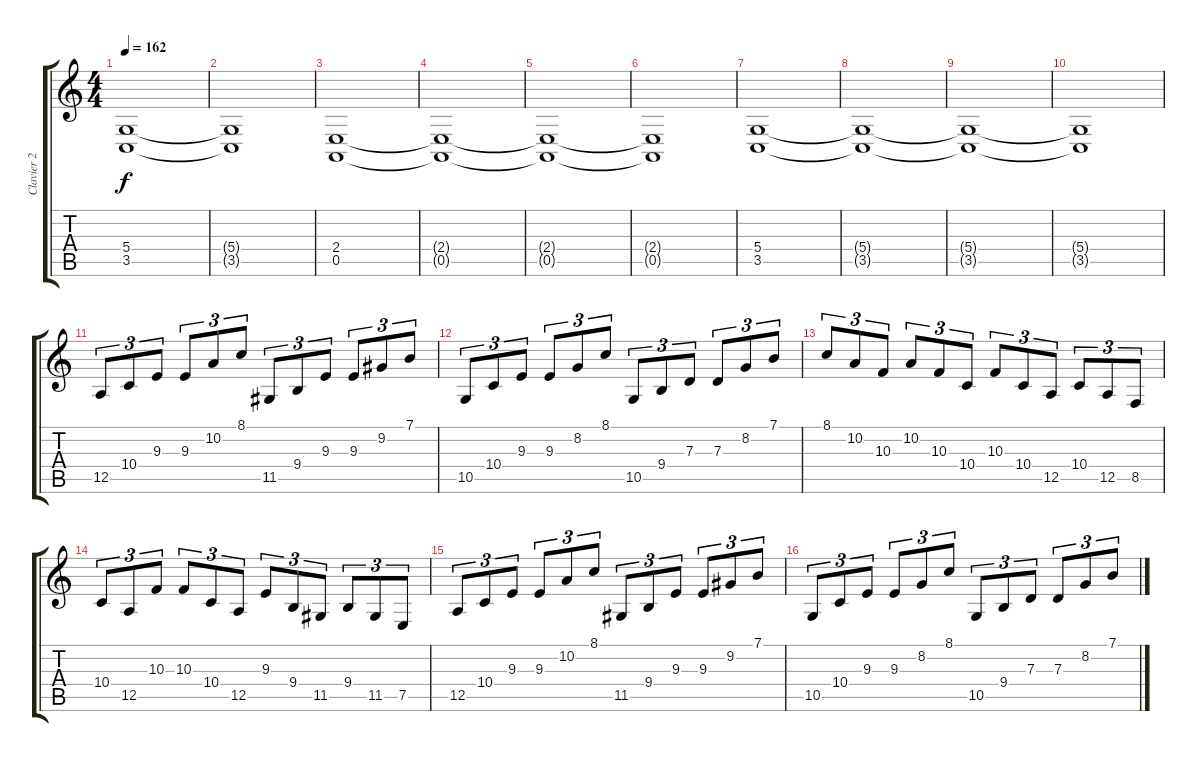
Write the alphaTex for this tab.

\track ("Clavier 2" "Clavier 2") {instrument lead2sawtooth}
\staff {score tabs}
\tuning (E4 B3 G3 D3 A2 D2) {hide}
\ts (4 4)
\tempo 162
\clef g2
\ks c
(5.4{t} 3.5{t}).1{dy f} |
(5.4{t} 3.5{t}).1 |
(2.4 0.5).1 |
(2.4{t} 0.5{t}).1 |
(2.4{t} 0.5{t}).1 |
(2.4{t} 0.5{t}).1 |
(5.4 3.5).1 |
(5.4{t} 3.5{t}).1 |
(5.4{t} 3.5{t}).1 |
(5.4{t} 3.5{t}).1 |
12.5.8{tu (3 2)} 10.4.8{tu (3 2)} 9.3.8{tu (3 2)} 9.3.8{tu (3 2)} 10.2.8{tu (3 2)} 8.1.8{tu (3 2)} 11.5.8{tu (3 2)} 9.4.8{tu (3 2)} 9.3.8{tu (3 2)} 9.3.8{tu (3 2)} 9.2.8{tu (3 2)} 7.1.8{tu (3 2)} |
10.5.8{tu (3 2)} 10.4.8{tu (3 2)} 9.3.8{tu (3 2)} 9.3.8{tu (3 2)} 8.2.8{tu (3 2)} 8.1.8{tu (3 2)} 10.5.8{tu (3 2)} 9.4.8{tu (3 2)} 7.3.8{tu (3 2)} 7.3.8{tu (3 2)} 8.2.8{tu (3 2)} 7.1.8{tu (3 2)} |
8.1.8{tu (3 2)} 10.2.8{tu (3 2)} 10.3.8{tu (3 2)} 10.2.8{tu (3 2)} 10.3.8{tu (3 2)} 10.4.8{tu (3 2)} 10.3.8{tu (3 2)} 10.4.8{tu (3 2)} 12.5.8{tu (3 2)} 10.4.8{tu (3 2)} 12.5.8{tu (3 2)} 8.5.8{tu (3 2)} |
10.4.8{tu (3 2)} 12.5.8{tu (3 2)} 10.3.8{tu (3 2)} 10.3.8{tu (3 2)} 10.4.8{tu (3 2)} 12.5.8{tu (3 2)} 9.3.8{tu (3 2)} 9.4.8{tu (3 2)} 11.5.8{tu (3 2)} 9.4.8{tu (3 2)} 11.5.8{tu (3 2)} 7.5.8{tu (3 2)} |
12.5.8{tu (3 2)} 10.4.8{tu (3 2)} 9.3.8{tu (3 2)} 9.3.8{tu (3 2)} 10.2.8{tu (3 2)} 8.1.8{tu (3 2)} 11.5.8{tu (3 2)} 9.4.8{tu (3 2)} 9.3.8{tu (3 2)} 9.3.8{tu (3 2)} 9.2.8{tu (3 2)} 7.1.8{tu (3 2)} |
10.5.8{tu (3 2)} 10.4.8{tu (3 2)} 9.3.8{tu (3 2)} 9.3.8{tu (3 2)} 8.2.8{tu (3 2)} 8.1.8{tu (3 2)} 10.5.8{tu (3 2)} 9.4.8{tu (3 2)} 7.3.8{tu (3 2)} 7.3.8{tu (3 2)} 8.2.8{tu (3 2)} 7.1.8{tu (3 2)}
